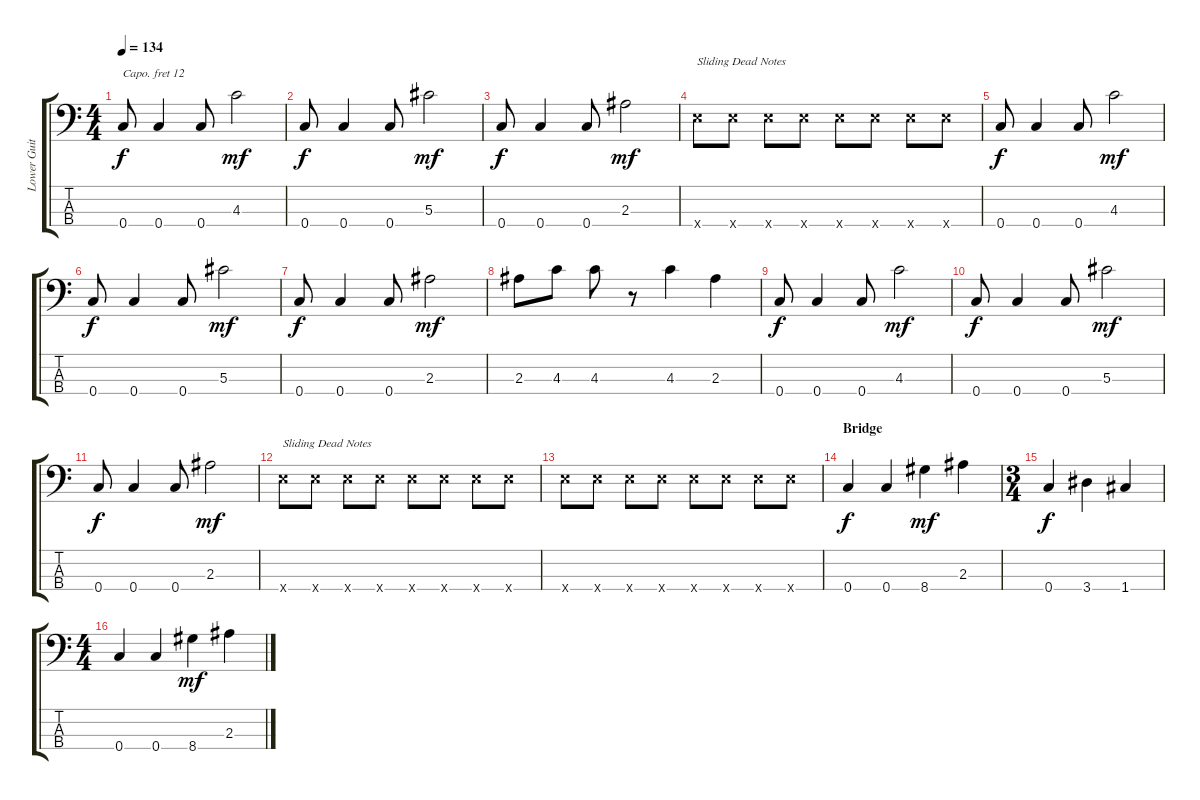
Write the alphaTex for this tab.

\track ("Lower Guitar" "Lower Guit") {instrument distortionguitar}
\staff {score tabs}
\capo 12
\tuning (G2 D2 Ab1 C1) {hide}
\ts (4 4)
\tempo 134
\clef f4
\ks c
0.4.8{dy f} 0.4.4 0.4.8 4.3.2{dy mf} |
0.4.8{dy f} 0.4.4 0.4.8 5.3.2{dy mf} |
0.4.8{dy f} 0.4.4 0.4.8 2.3.2{dy mf} |
4.4{x}.8{txt "Sliding Dead Notes"} 4.4{x}.8 4.4{x}.8 4.4{x}.8 4.4{x}.8 4.4{x}.8 4.4{x}.8 4.4{x}.8 |
0.4.8{dy f} 0.4.4 0.4.8 4.3.2{dy mf} |
0.4.8{dy f} 0.4.4 0.4.8 5.3.2{dy mf} |
0.4.8{dy f} 0.4.4 0.4.8 2.3.2{dy mf} |
2.3.8 4.3.8 4.3.8 r.8 4.3.4 2.3.4 |
0.4.8{dy f} 0.4.4 0.4.8 4.3.2{dy mf} |
0.4.8{dy f} 0.4.4 0.4.8 5.3.2{dy mf} |
0.4.8{dy f} 0.4.4 0.4.8 2.3.2{dy mf} |
4.4{x}.8{txt "Sliding Dead Notes"} 4.4{x}.8 4.4{x}.8 4.4{x}.8 4.4{x}.8 4.4{x}.8 4.4{x}.8 4.4{x}.8 |
4.4{x}.8 4.4{x}.8 4.4{x}.8 4.4{x}.8 4.4{x}.8 4.4{x}.8 4.4{x}.8 4.4{x}.8 |
\section ("" "Bridge")
0.4.4{dy f} 0.4.4 8.4.4{dy mf} 2.3.4 |
\ts (3 4)
0.4.4{dy f} 3.4.4 1.4.4 |
\ts (4 4)
0.4.4 0.4.4 8.4.4{dy mf} 2.3.4
